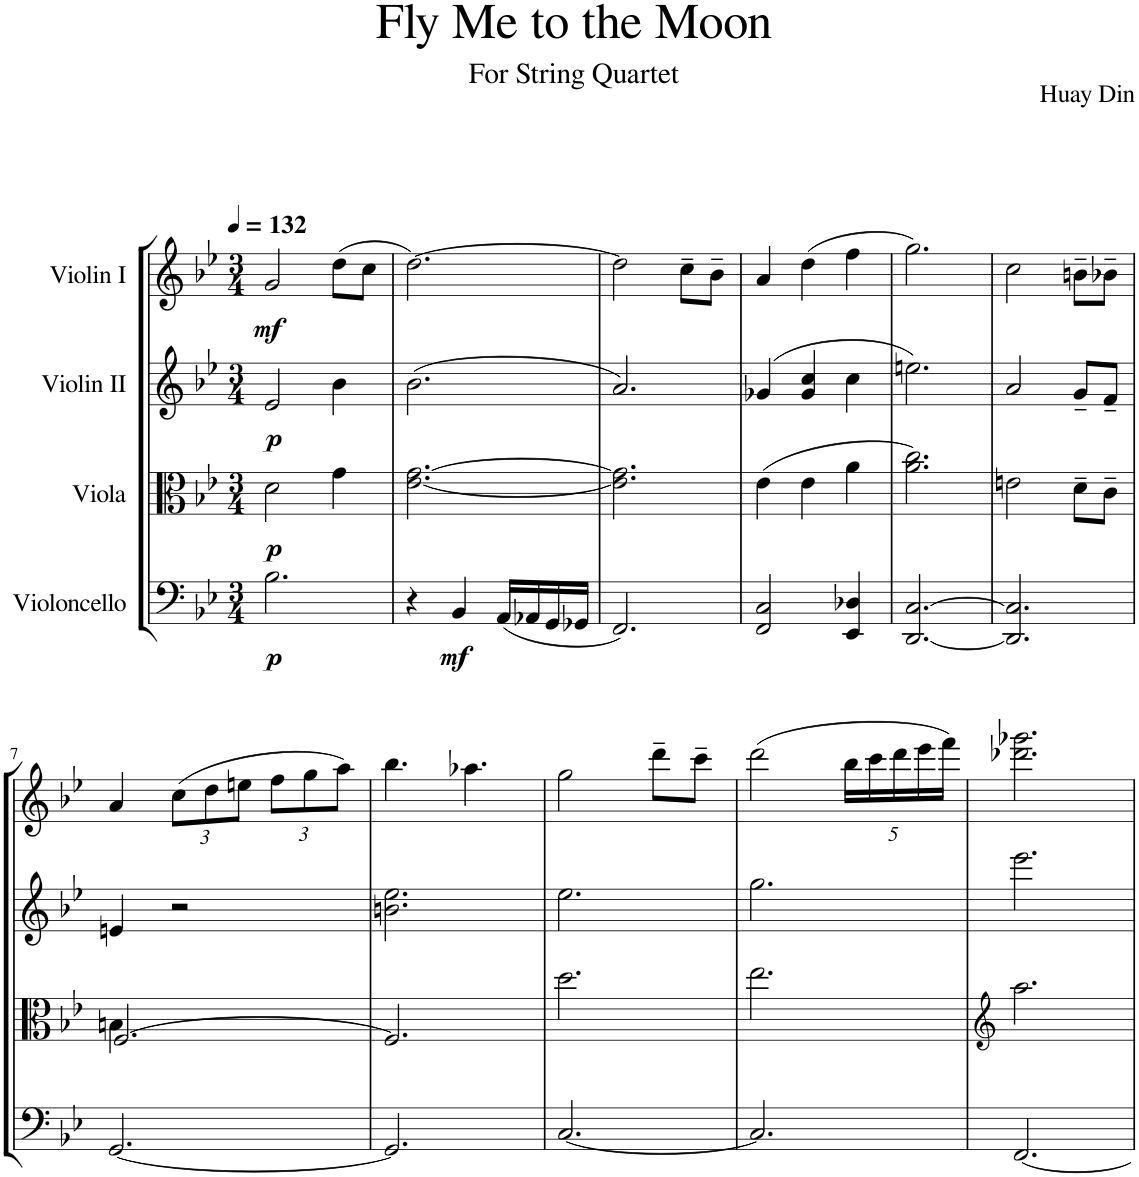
**kern	**dynam	**kern	**dynam	**kern	**dynam	**kern	**dynam
*part4	*part4	*part3	*part3	*part2	*part2	*part1	*part1
*staff4	*staff4	*staff3	*staff3	*staff2	*staff2	*staff1	*staff1
*I"Violoncello	*	*I"Viola	*	*I"Violin II	*	*I"Violin I	*
*I'Vc	*	*I'Vla	*	*I'Vln	*	*I'Vln	*
*clefF4	*	*clefC3	*	*clefG2	*	*clefG2	*
*k[b-e-]	*	*k[b-e-]	*	*k[b-e-]	*	*k[b-e-]	*
*M3/4	*	*M3/4	*	*M3/4	*	*M3/4	*
*MM132	*	*MM132	*	*MM132	*	*MM132	*
=1	=1	=1	=1	=1	=1	=1	=1
!	!LO:DY:b	!	!LO:DY:b	!	!LO:DY:b	!	!LO:DY:b
2.B-\	p	2d\	p	2e-/	p	2g/	mf
.	.	4g\	.	4b-\	.	(8dd\L	.
.	.	.	.	.	.	8cc\J	.
=2	=2	=2	=2	=2	=2	=2	=2
4r	.	[2.e-\ [2.g\	.	(2.b-\	.	[2.dd\)	.
!	!LO:DY:b	!	!	!	!	!	!
4BB-/	mf	.	.	.	.	.	.
(16AA/LL	.	.	.	.	.	.	.
16AA-X/	.	.	.	.	.	.	.
16GG/	.	.	.	.	.	.	.
16GG-X/JJ	.	.	.	.	.	.	.
=3	=3	=3	=3	=3	=3	=3	=3
2.FF/)	.	2.e-\] 2.g\]	.	2.a/)	.	2dd\]	.
.	.	.	.	.	.	8cc~\L	.
.	.	.	.	.	.	8b-~\J	.
=4	=4	=4	=4	=4	=4	=4	=4
2FF/ 2C/	.	(4e-\	.	(4g-X/	.	4a/	.
.	.	4e-\	.	4g-/ 4cc/	.	(4dd\	.
4EE-/ 4D-X/	.	4a\	.	4cc\	.	4ff\	.
=5	=5	=5	=5	=5	=5	=5	=5
[2.DD/ [2.C/	.	2.a\ 2.cc\)	.	2.een\)	.	2.gg\)	.
=6	=6	=6	=6	=6	=6	=6	=6
2.DD/] 2.C/]	.	2en\	.	2a/	.	2cc\	.
.	.	8d~\L	.	8g~/L	.	8bn~\L	.
.	.	8c~\J	.	8f~/J	.	8b-X~\J	.
!!LO:LB:g=z
=7	=7	=7	=7	=7	=7	=7	=7
*	*	*^	*	*	*	*	*
[2.GG/	.	[2.F/	4Bn\	.	4en/	.	4a/	.
*	*	*	*	*	*	*	*Xbrackettup	*
.	.	.	2ryy	.	2r	.	(12cc\L	.
.	.	.	.	.	.	.	12dd\	.
.	.	.	.	.	.	.	12een\J	.
.	.	.	.	.	.	.	12ff\L	.
.	.	.	.	.	.	.	12gg\	.
.	.	.	.	.	.	.	12aa\J)	.
*	*	*v	*v	*	*	*	*	*
=8	=8	=8	=8	=8	=8	=8	=8
2.GG/]	.	2.F/]	.	2.bn\ 2.ee-\	.	4.bb-\	.
.	.	.	.	.	.	4.aa-X\	.
=9	=9	=9	=9	=9	=9	=9	=9
[2.C/	.	2.dd\	.	2.ee-\	.	2gg\	.
.	.	.	.	.	.	8ddd~\L	.
.	.	.	.	.	.	8ccc~\J	.
=10	=10	=10	=10	=10	=10	=10	=10
2.C/]	.	2.ee-\	.	2.gg\	.	(2ddd\	.
.	.	.	.	.	.	20bb-\LL	.
.	.	.	.	.	.	20ccc\	.
.	.	.	.	.	.	20ddd\	.
.	.	.	.	.	.	20eee-\	.
.	.	.	.	.	.	20fff\JJ)	.
=11	=11	=11	=11	=11	=11	=11	=11
*	*	*clefG2	*	*	*	*	*
[2.FF/	.	2.aa\	.	2.eee-\	.	2.ddd-X\ 2.ggg-X\	.
=	=	=	=	=	=	=	=
*-	*-	*-	*-	*-	*-	*-	*-
